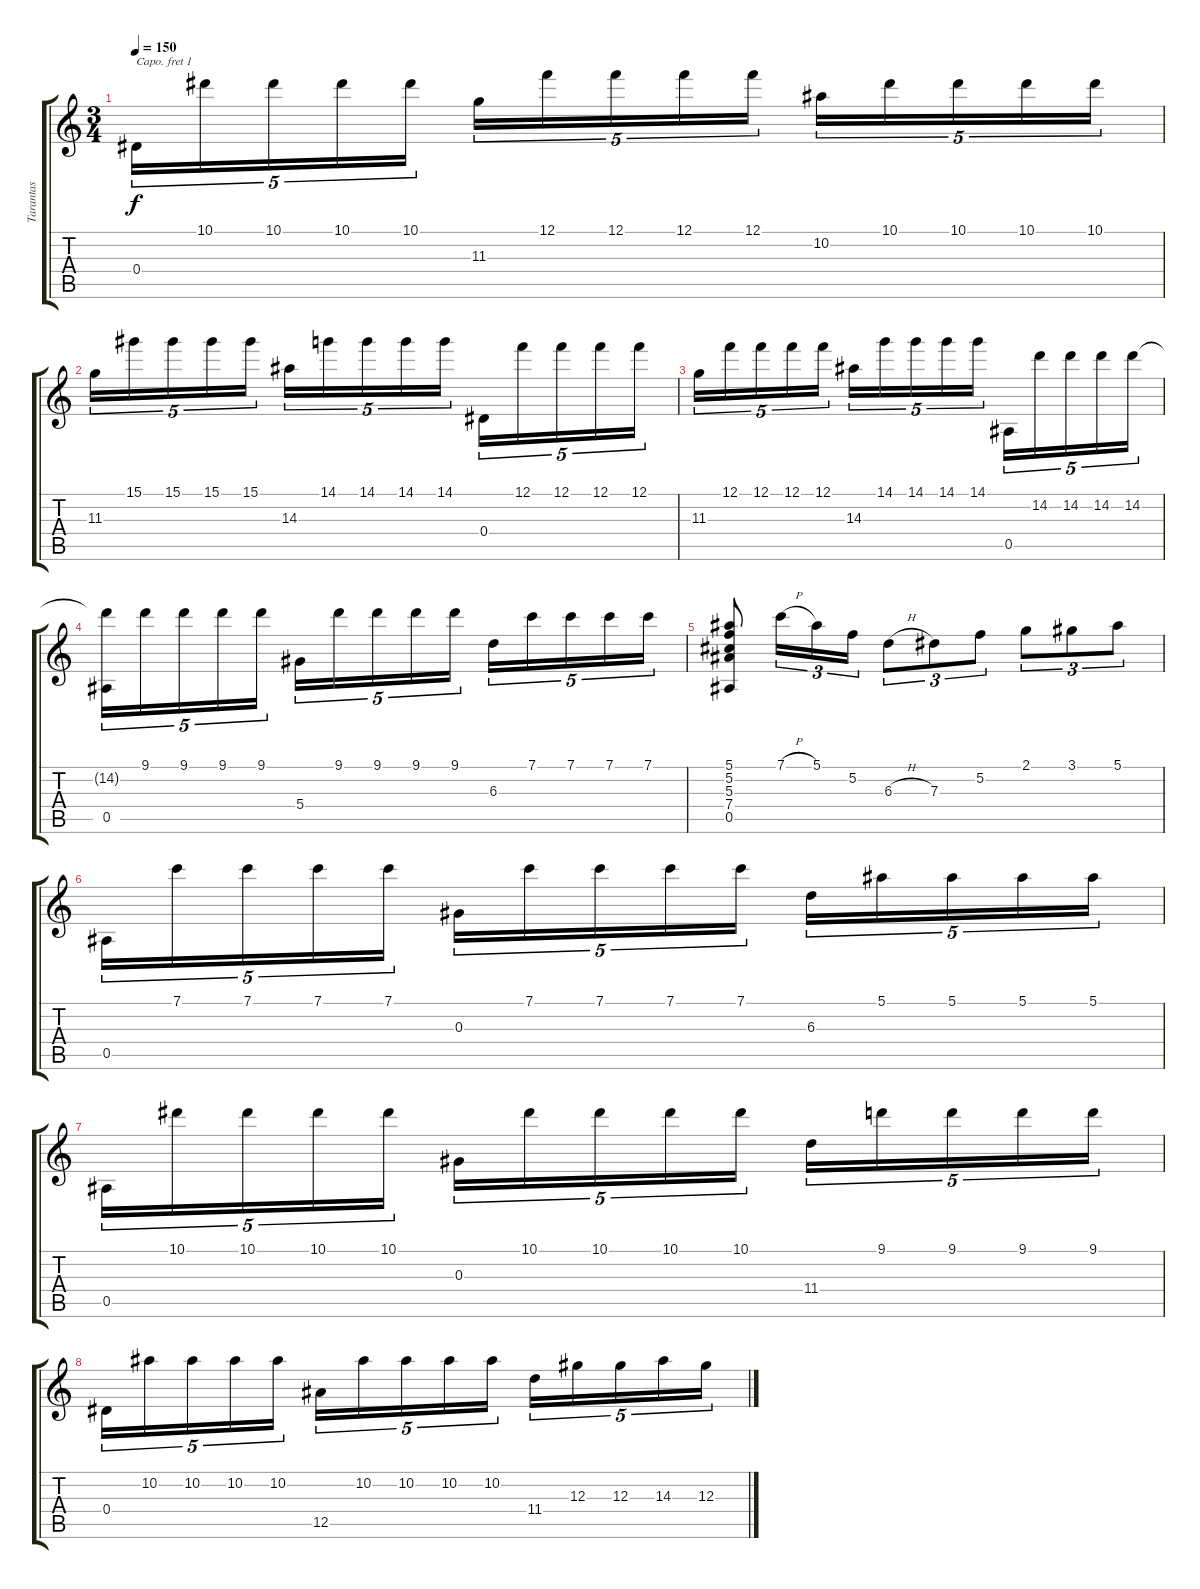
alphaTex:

\track ("Tarantas" "Tarantas") {instrument acousticguitarnylon}
\staff {score tabs}
\capo 1
\tuning (E4 B3 G3 D3 A2 E2) {hide}
\ts (3 4)
\tempo 150
\clef g2
\ks c
0.4.16{tu (5 4) dy f} 10.1.16{tu (5 4)} 10.1.16{tu (5 4)} 10.1.16{tu (5 4)} 10.1.16{tu (5 4)} 11.3.16{tu (5 4)} 12.1.16{tu (5 4)} 12.1.16{tu (5 4)} 12.1.16{tu (5 4)} 12.1.16{tu (5 4)} 10.2.16{tu (5 4)} 10.1.16{tu (5 4)} 10.1.16{tu (5 4)} 10.1.16{tu (5 4)} 10.1.16{tu (5 4)} |
11.3.16{tu (5 4)} 15.1.16{tu (5 4)} 15.1.16{tu (5 4)} 15.1.16{tu (5 4)} 15.1.16{tu (5 4)} 14.3.16{tu (5 4)} 14.1.16{tu (5 4)} 14.1.16{tu (5 4)} 14.1.16{tu (5 4)} 14.1.16{tu (5 4)} 0.4.16{tu (5 4)} 12.1.16{tu (5 4)} 12.1.16{tu (5 4)} 12.1.16{tu (5 4)} 12.1.16{tu (5 4)} |
11.3.16{tu (5 4)} 12.1.16{tu (5 4)} 12.1.16{tu (5 4)} 12.1.16{tu (5 4)} 12.1.16{tu (5 4)} 14.3.16{tu (5 4)} 14.1.16{tu (5 4)} 14.1.16{tu (5 4)} 14.1.16{tu (5 4)} 14.1.16{tu (5 4)} 0.5.16{tu (5 4)} 14.2.16{tu (5 4)} 14.2.16{tu (5 4)} 14.2.16{tu (5 4)} 14.2.16{tu (5 4)} |
(14.2{t} 0.5).16{tu (5 4)} 9.1.16{tu (5 4)} 9.1.16{tu (5 4)} 9.1.16{tu (5 4)} 9.1.16{tu (5 4)} 5.4.16{tu (5 4)} 9.1.16{tu (5 4)} 9.1.16{tu (5 4)} 9.1.16{tu (5 4)} 9.1.16{tu (5 4)} 6.3.16{tu (5 4)} 7.1.16{tu (5 4)} 7.1.16{tu (5 4)} 7.1.16{tu (5 4)} 7.1.16{tu (5 4)} |
(5.1 5.2 5.3 7.4 0.5).8 7.1{h}.16{tu (3 2)} 5.1.16{tu (3 2)} 5.2.16{tu (3 2)} 6.3{h}.8{tu (3 2)} 7.3.8{tu (3 2)} 5.2.8{tu (3 2)} 2.1.8{tu (3 2)} 3.1.8{tu (3 2)} 5.1.8{tu (3 2)} |
0.5.16{tu (5 4)} 7.1.16{tu (5 4)} 7.1.16{tu (5 4)} 7.1.16{tu (5 4)} 7.1.16{tu (5 4)} 0.3.16{tu (5 4)} 7.1.16{tu (5 4)} 7.1.16{tu (5 4)} 7.1.16{tu (5 4)} 7.1.16{tu (5 4)} 6.3.16{tu (5 4)} 5.1.16{tu (5 4)} 5.1.16{tu (5 4)} 5.1.16{tu (5 4)} 5.1.16{tu (5 4)} |
0.5.16{tu (5 4)} 10.1.16{tu (5 4)} 10.1.16{tu (5 4)} 10.1.16{tu (5 4)} 10.1.16{tu (5 4)} 0.3.16{tu (5 4)} 10.1.16{tu (5 4)} 10.1.16{tu (5 4)} 10.1.16{tu (5 4)} 10.1.16{tu (5 4)} 11.4.16{tu (5 4)} 9.1.16{tu (5 4)} 9.1.16{tu (5 4)} 9.1.16{tu (5 4)} 9.1.16{tu (5 4)} |
0.4.16{tu (5 4)} 10.2.16{tu (5 4)} 10.2.16{tu (5 4)} 10.2.16{tu (5 4)} 10.2.16{tu (5 4)} 12.5.16{tu (5 4)} 10.2.16{tu (5 4)} 10.2.16{tu (5 4)} 10.2.16{tu (5 4)} 10.2.16{tu (5 4)} 11.4.16{tu (5 4)} 12.3.16{tu (5 4)} 12.3.16{tu (5 4)} 14.3.16{tu (5 4)} 12.3.16{tu (5 4)}
